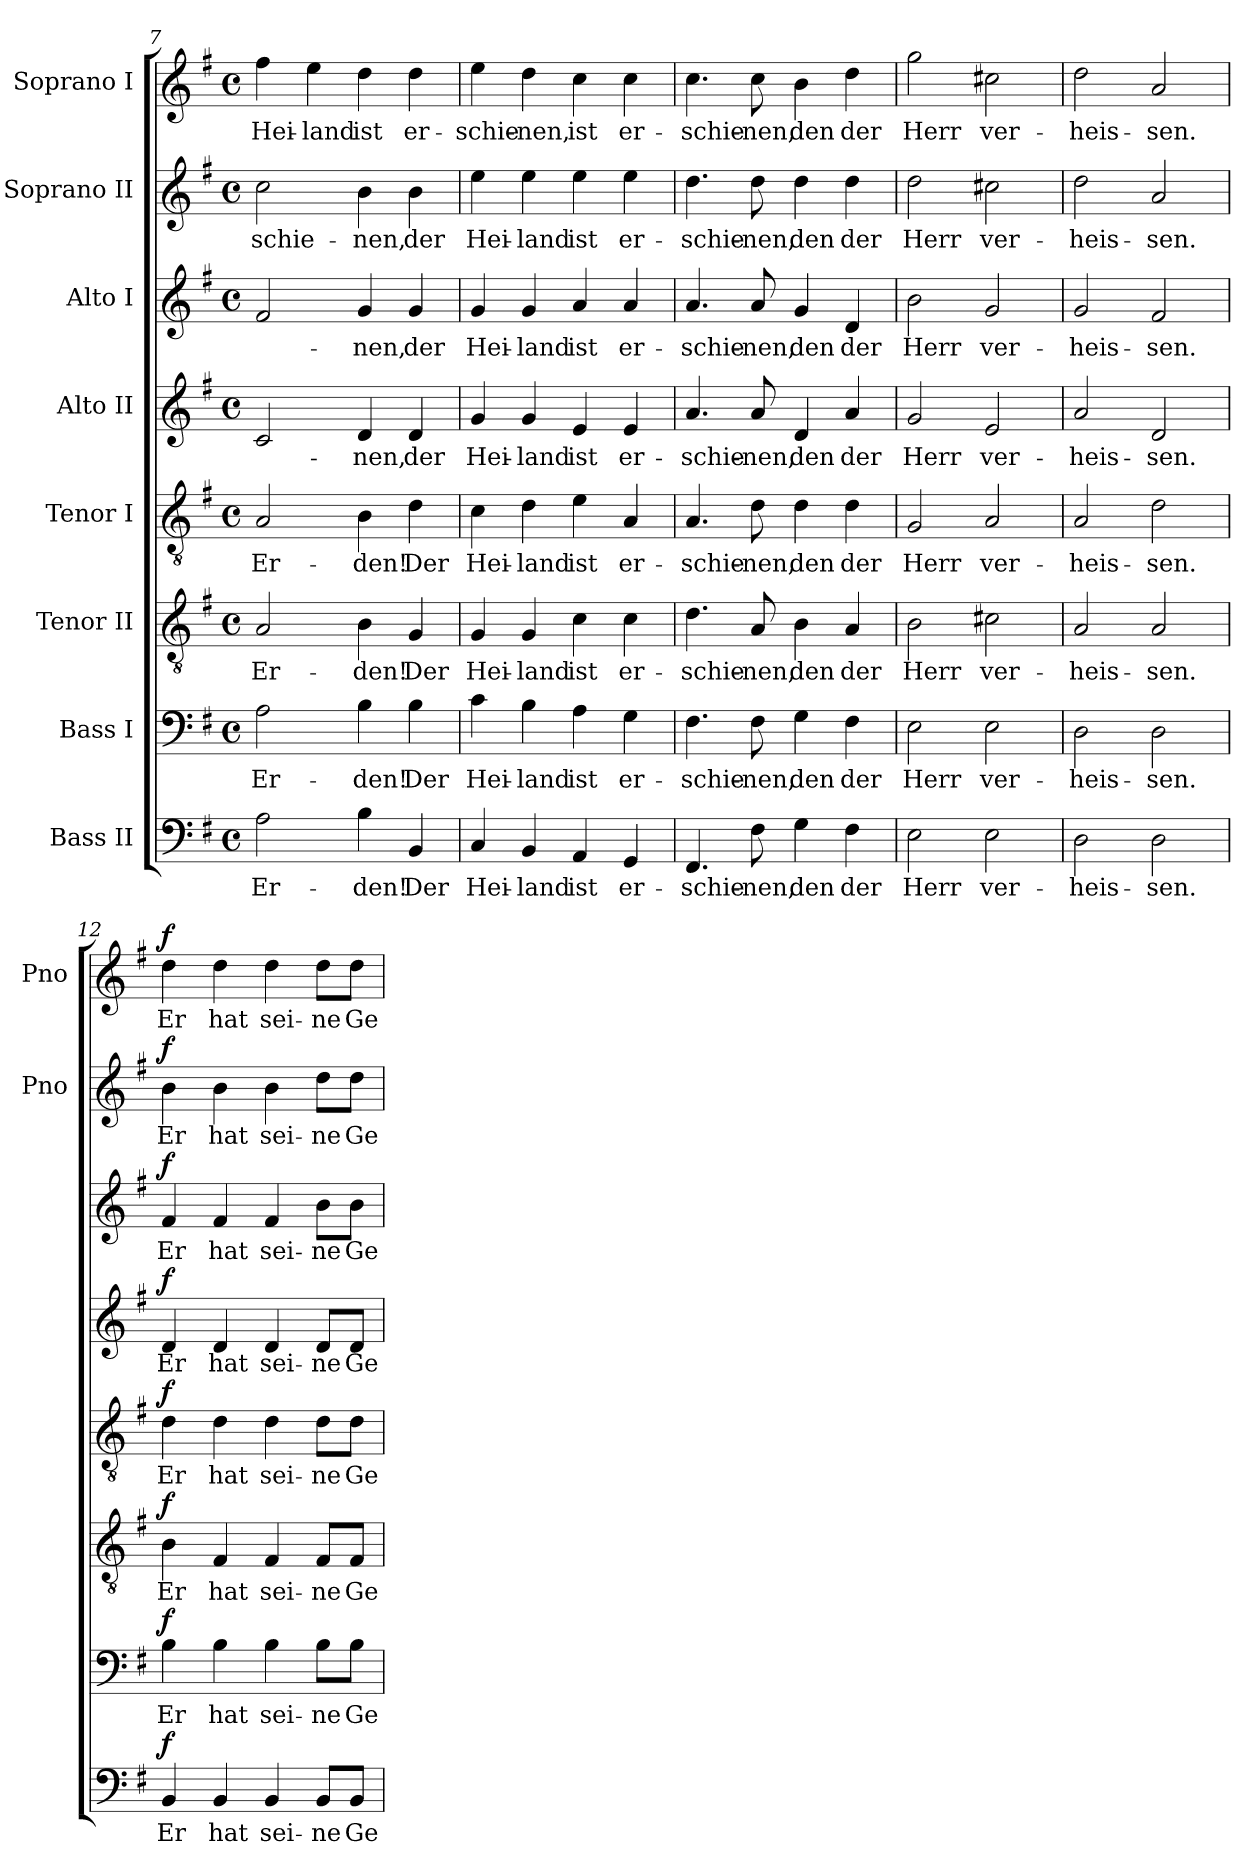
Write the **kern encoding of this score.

**kern	**text	**dynam	**kern	**text	**dynam	**kern	**text	**dynam	**kern	**text	**dynam	**kern	**text	**dynam	**kern	**text	**dynam	**kern	**text	**dynam	**kern	**text	**dynam
*part8	*part8	*part8	*part7	*part7	*part7	*part6	*part6	*part6	*part5	*part5	*part5	*part4	*part4	*part4	*part3	*part3	*part3	*part2	*part2	*part2	*part1	*part1	*part1
*staff8	*staff8	*staff8	*staff7	*staff7	*staff7	*staff6	*staff6	*staff6	*staff5	*staff5	*staff5	*staff4	*staff4	*staff4	*staff3	*staff3	*staff3	*staff2	*staff2	*staff2	*staff1	*staff1	*staff1
*I"Bass II	*	*	*I"Bass I	*	*	*I"Tenor II	*	*	*I"Tenor I	*	*	*I"Alto II	*	*	*I"Alto I	*	*	*I"Soprano II	*	*	*I"Soprano I	*	*
*	*	*	*	*	*	*	*	*	*	*	*	*	*	*	*	*	*	*I'Pno	*	*	*I'Pno	*	*
!!LO:PB:g=z
*clefF4	*	*	*clefF4	*	*	*clefGv2	*	*	*clefGv2	*	*	*clefG2	*	*	*clefG2	*	*	*clefG2	*	*	*clefG2	*	*
*k[f#]	*	*	*k[f#]	*	*	*k[f#]	*	*	*k[f#]	*	*	*k[f#]	*	*	*k[f#]	*	*	*k[f#]	*	*	*k[f#]	*	*
*G:	*	*	*G:	*	*	*G:	*	*	*G:	*	*	*G:	*	*	*G:	*	*	*G:	*	*	*G:	*	*
*M4/4	*	*	*M4/4	*	*	*M4/4	*	*	*M4/4	*	*	*M4/4	*	*	*M4/4	*	*	*M4/4	*	*	*M4/4	*	*
*met(c)	*	*	*met(c)	*	*	*met(c)	*	*	*met(c)	*	*	*met(c)	*	*	*met(c)	*	*	*met(c)	*	*	*met(c)	*	*
=7	=7	=7	=7	=7	=7	=7	=7	=7	=7	=7	=7	=7	=7	=7	=7	=7	=7	=7	=7	=7	=7	=7	=7
2A\	Er-	.	2A\	Er-	.	2A/	Er-	.	2A/	Er-	.	2c/	-­-	.	2f#/	-­-	.	2cc\	-­schie-	.	4ff#\	Hei-	.
.	.	.	.	.	.	.	.	.	.	.	.	.	.	.	.	.	.	.	.	.	4ee\	-land	.
4B\	-den!	.	4B\	-den!	.	4B\	-den!	.	4B\	-den!	.	4d/	-nen,	.	4g/	-nen,	.	4b\	-nen,	.	4dd\	ist	.
4BB/	Der	.	4B\	Der	.	4G/	Der	.	4d\	Der	.	4d/	der	.	4g/	der	.	4b\	der	.	4dd\	er-	.
=8	=8	=8	=8	=8	=8	=8	=8	=8	=8	=8	=8	=8	=8	=8	=8	=8	=8	=8	=8	=8	=8	=8	=8
4C/	Hei-	.	4c\	Hei-	.	4G/	Hei-	.	4c\	Hei-	.	4g/	Hei-	.	4g/	Hei-	.	4ee\	Hei-	.	4ee\	-schie-	.
4BB/	-land	.	4B\	-land	.	4G/	-land	.	4d\	-land	.	4g/	-land	.	4g/	-land	.	4ee\	-land	.	4dd\	-nen,	.
4AA/	ist	.	4A\	ist	.	4c\	ist	.	4e\	ist	.	4e/	ist	.	4a/	ist	.	4ee\	ist	.	4cc\	ist	.
4GG/	er-	.	4G\	er-	.	4c\	er-	.	4A/	er-	.	4e/	er-	.	4a/	er-	.	4ee\	er-	.	4cc\	er-	.
=9	=9	=9	=9	=9	=9	=9	=9	=9	=9	=9	=9	=9	=9	=9	=9	=9	=9	=9	=9	=9	=9	=9	=9
4.FF#/	-schie-	.	4.F#\	-schie-	.	4.d\	-schie-	.	4.A/	-schie-	.	4.a/	-schie-	.	4.a/	-schie-	.	4.dd\	-schie-	.	4.cc\	-schie-	.
8F#\	-nen,	.	8F#\	-nen,	.	8A/	-nen,	.	8d\	-nen,	.	8a/	-nen,	.	8a/	-nen,	.	8dd\	-nen,	.	8cc\	-nen,	.
4G\	den	.	4G\	den	.	4B\	den	.	4d\	den	.	4d/	den	.	4g/	den	.	4dd\	den	.	4b\	den	.
4F#\	der	.	4F#\	der	.	4A/	der	.	4d\	der	.	4a/	der	.	4d/	der	.	4dd\	der	.	4dd\	der	.
=10	=10	=10	=10	=10	=10	=10	=10	=10	=10	=10	=10	=10	=10	=10	=10	=10	=10	=10	=10	=10	=10	=10	=10
2E\	Herr	.	2E\	Herr	.	2B\	Herr	.	2G/	Herr	.	2g/	Herr	.	2b\	Herr	.	2dd\	Herr	.	2gg\	Herr	.
2E\	ver-	.	2E\	ver-	.	2c#X\	ver-	.	2A/	ver-	.	2e/	ver-	.	2g/	ver-	.	2cc#X\	ver-	.	2cc#X\	ver-	.
=11	=11	=11	=11	=11	=11	=11	=11	=11	=11	=11	=11	=11	=11	=11	=11	=11	=11	=11	=11	=11	=11	=11	=11
2D\	-heis-	.	2D\	-heis-	.	2A/	-heis-	.	2A/	-heis-	.	2a/	-heis-	.	2g/	-heis-	.	2dd\	-heis-	.	2dd\	-heis-	.
2D\	-sen.	.	2D\	-sen.	.	2A/	-sen.	.	2d\	-sen.	.	2d/	-sen.	.	2f#/	-sen.	.	2a/	-sen.	.	2a/	-sen.	.
=12	=12	=12	=12	=12	=12	=12	=12	=12	=12	=12	=12	=12	=12	=12	=12	=12	=12	=12	=12	=12	=12	=12	=12
!	!	!LO:DY:a	!	!	!LO:DY:a	!	!	!LO:DY:a	!	!	!LO:DY:a	!	!	!LO:DY:a	!	!	!LO:DY:a	!	!	!LO:DY:a	!	!	!LO:DY:a
4BB/	Er	f	4B\	Er	f	4B\	Er	f	4d\	Er	f	4d/	Er	f	4f#/	Er	f	4b\	Er	f	4dd\	Er	f
4BB/	hat	.	4B\	hat	.	4F#/	hat	.	4d\	hat	.	4d/	hat	.	4f#/	hat	.	4b\	hat	.	4dd\	hat	.
4BB/	sei-	.	4B\	sei-	.	4F#/	sei-	.	4d\	sei-	.	4d/	sei-	.	4f#/	sei-	.	4b\	sei-	.	4dd\	sei-	.
8BB/L	-ne	.	8B\L	-ne	.	8F#/L	-ne	.	8d\L	-ne	.	8d/L	-ne	.	8b\L	-ne	.	8dd\L	-ne	.	8dd\L	-ne	.
8BB/J	Ge-	.	8B\J	Ge-	.	8F#/J	Ge-	.	8d\J	Ge-	.	8d/J	Ge-	.	8b\J	Ge-	.	8dd\J	Ge-	.	8dd\J	Ge-	.
=	=	=	=	=	=	=	=	=	=	=	=	=	=	=	=	=	=	=	=	=	=	=	=
*-	*-	*-	*-	*-	*-	*-	*-	*-	*-	*-	*-	*-	*-	*-	*-	*-	*-	*-	*-	*-	*-	*-	*-
